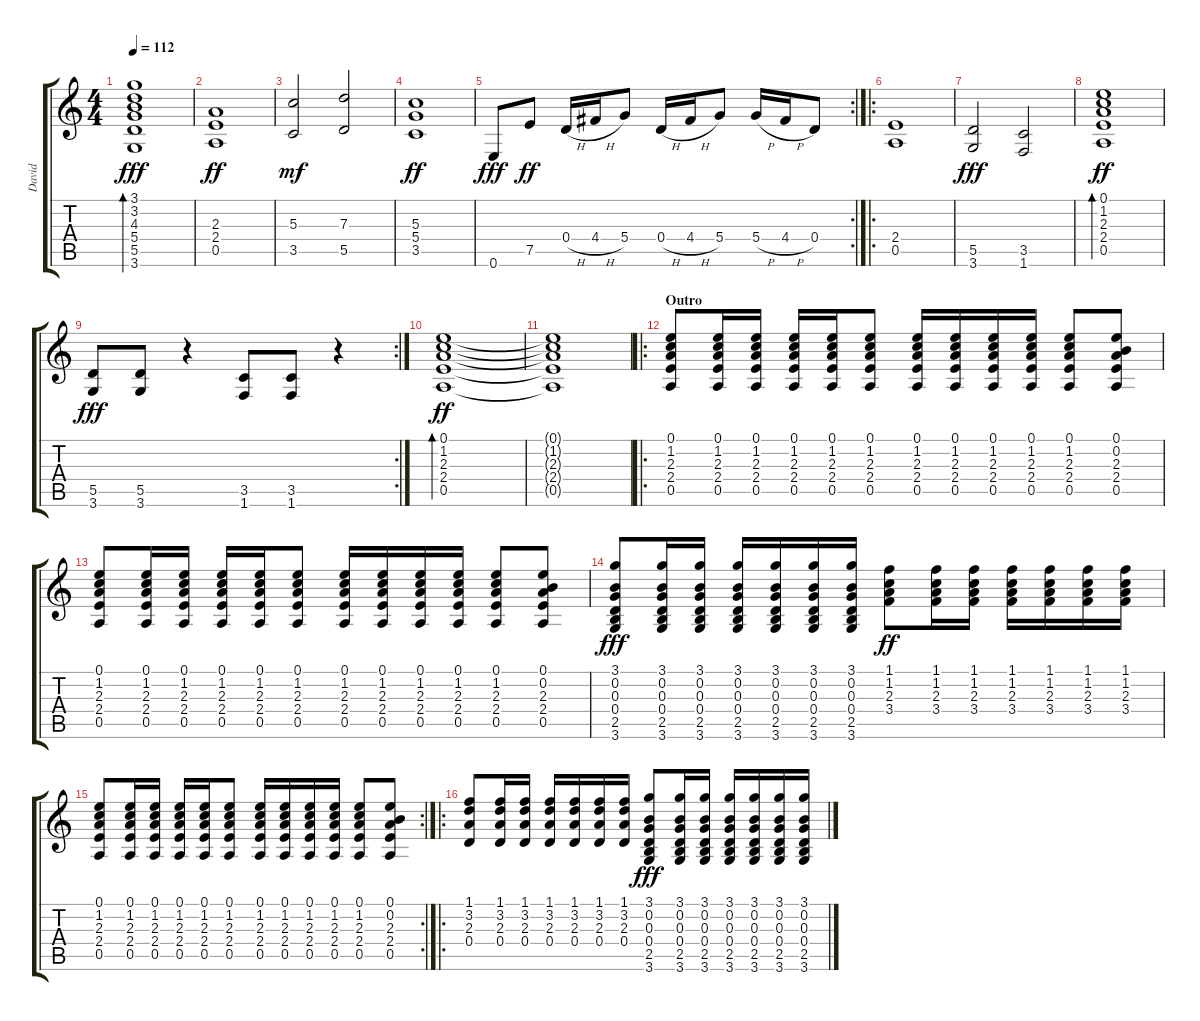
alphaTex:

\track ("David" "David") {instrument distortionguitar}
\staff {score tabs}
\tuning (E4 B3 G3 D3 A2 E2) {hide}
\ts (4 4)
\tempo 112
\clef g2
\ks c
(3.1 3.2 4.3 5.4{t} 5.5{t} 3.6{t}).1{bd 240 dy fff} |
(2.3 2.4 0.5).1{dy ff} |
(5.3 3.5).2{dy mf} (7.3 5.5).2 |
(5.3 5.4 3.5).1{dy ff} |
\rc 2
0.6.8{dy fff} 7.5.8{dy ff} 0.4{h}.16 4.4{h}.16 5.4.8 0.4{h}.16 4.4{h}.16 5.4.8 5.4{h}.16 4.4{h}.16 0.4.8 |
\ro
(2.4 0.5).1{instrument distortionguitar} |
(5.5 3.6).2{dy fff} (3.5 1.6).2 |
(0.1 1.2 2.3 2.4 0.5).1{bd 120 dy ff} |
\rc 2
(5.5 3.6).8{dy fff} (5.5 3.6).8 r.4 (3.5 1.6).8 (3.5 1.6).8 r.4 |
(0.1 1.2 2.3 2.4 0.5).1{bd 120 dy ff volume 0} |
(0.1{t} 1.2{t} 2.3{t} 2.4{t} 0.5{t}).1 |
\ro
\section ("" "Outro")
(0.1 1.2 2.3 2.4 0.5).8{volume 13 balance 8 instrument acousticguitarnylon} (0.1 1.2 2.3 2.4 0.5).16 (0.1 1.2 2.3 2.4 0.5).16 (0.1 1.2 2.3 2.4 0.5).16 (0.1 1.2 2.3 2.4 0.5).16 (0.1 1.2 2.3 2.4 0.5).8 (0.1 1.2 2.3 2.4 0.5).16 (0.1 1.2 2.3 2.4 0.5).16 (0.1 1.2 2.3 2.4 0.5).16 (0.1 1.2 2.3 2.4 0.5).16 (0.1 1.2 2.3 2.4 0.5).8 (0.1 0.2 2.3 2.4 0.5).8 |
(0.1 1.2 2.3 2.4 0.5).8 (0.1 1.2 2.3 2.4 0.5).16 (0.1 1.2 2.3 2.4 0.5).16 (0.1 1.2 2.3 2.4 0.5).16 (0.1 1.2 2.3 2.4 0.5).16 (0.1 1.2 2.3 2.4 0.5).8 (0.1 1.2 2.3 2.4 0.5).16 (0.1 1.2 2.3 2.4 0.5).16 (0.1 1.2 2.3 2.4 0.5).16 (0.1 1.2 2.3 2.4 0.5).16 (0.1 1.2 2.3 2.4 0.5).8 (0.1 0.2 2.3 2.4 0.5).8 |
(3.1 0.2 0.3 0.4 2.5 3.6).8{dy fff} (3.1 0.2 0.3 0.4 2.5 3.6).16 (3.1 0.2 0.3 0.4 2.5 3.6).16 (3.1 0.2 0.3 0.4 2.5 3.6).16 (3.1 0.2 0.3 0.4 2.5 3.6).16 (3.1 0.2 0.3 0.4 2.5 3.6).16 (3.1 0.2 0.3 0.4 2.5 3.6).16 (1.1 1.2 2.3 3.4).8{dy ff} (1.1 1.2 2.3 3.4).16 (1.1 1.2 2.3 3.4).16 (1.1 1.2 2.3 3.4).16 (1.1 1.2 2.3 3.4).16 (1.1 1.2 2.3 3.4).16 (1.1 1.2 2.3 3.4).16 |
\rc 2
(0.1 1.2 2.3 2.4 0.5).8 (0.1 1.2 2.3 2.4 0.5).16 (0.1 1.2 2.3 2.4 0.5).16 (0.1 1.2 2.3 2.4 0.5).16 (0.1 1.2 2.3 2.4 0.5).16 (0.1 1.2 2.3 2.4 0.5).8 (0.1 1.2 2.3 2.4 0.5).16 (0.1 1.2 2.3 2.4 0.5).16 (0.1 1.2 2.3 2.4 0.5).16 (0.1 1.2 2.3 2.4 0.5).16 (0.1 1.2 2.3 2.4 0.5).8 (0.1 0.2 2.3 2.4 0.5).8 |
\ro
(1.1 3.2 2.3 0.4).8 (1.1 3.2 2.3 0.4).16 (1.1 3.2 2.3 0.4).16 (1.1 3.2 2.3 0.4).16 (1.1 3.2 2.3 0.4).16 (1.1 3.2 2.3 0.4).16 (1.1 3.2 2.3 0.4).16 (3.1 0.2 0.3 0.4 2.5 3.6).8{dy fff} (3.1 0.2 0.3 0.4 2.5 3.6).16 (3.1 0.2 0.3 0.4 2.5 3.6).16 (3.1 0.2 0.3 0.4 2.5 3.6).16 (3.1 0.2 0.3 0.4 2.5 3.6).16 (3.1 0.2 0.3 0.4 2.5 3.6).16 (3.1 0.2 0.3 0.4 2.5 3.6).16
